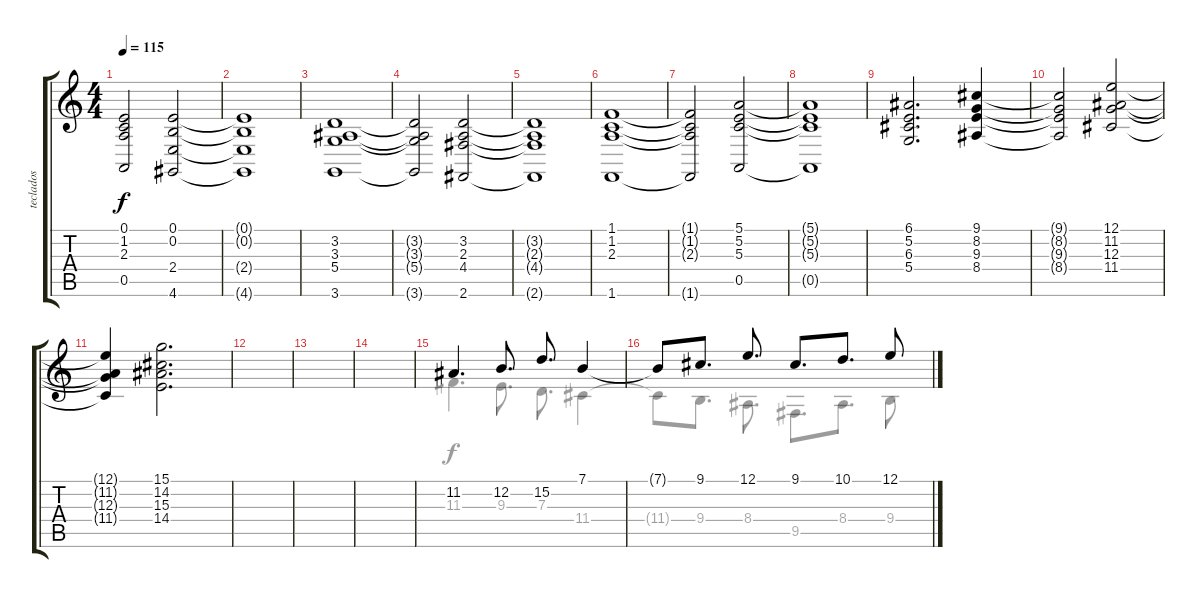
\track ("teclados" "teclados") {instrument lead2sawtooth}
\staff {score tabs}
\tuning (E4 B3 G3 D3 A2 E2) {hide}
\voice
\ts (4 4)
\tempo 115
\clef g2
\ks c
(0.1{t} 1.2{t} 2.3{t} 0.5{t}).2{dy f} (0.1 0.2 2.4 4.6).2 |
(0.1{t} 0.2{t} 2.4{t} 4.6{t}).1 |
(3.2 3.3 5.4 3.6).1 |
(3.2{t} 3.3{t} 5.4{t} 3.6{t}).2 (3.2 2.3 4.4 2.6).2 |
(3.2{t} 2.3{t} 4.4{t} 2.6{t}).1 |
(1.1 1.2 2.3 1.6).1 |
(1.1{t} 1.2{t} 2.3{t} 1.6{t}).2 (5.1 5.2 5.3 0.5).2 |
(5.1{t} 5.2{t} 5.3{t} 0.5{t}).1 |
(6.1 5.2 6.3 5.4).2{d} (9.1 8.2 9.3 8.4).4 |
(9.1{t} 8.2{t} 9.3{t} 8.4{t}).2 (12.1 11.2 12.3 11.4).2 |
(12.1{t} 11.2{t} 12.3{t} 11.4{t}).4 (15.1 14.2 15.3 14.4).2{d} |
|
|
|
11.2.4{d instrument harpsichord} 12.2.8{d} 15.2.8{d} 7.1.4 |
7.1{t}.8 9.1.8{d} 12.1.8{d} 9.1.8{d} 10.1.8{d} 12.1.8
\voice
\clef g2
\ottava regular
\simile none
\ks c
|
|
|
|
|
|
|
|
|
|
|
|
|
|
11.3.4{d} 9.3.8{d} 7.3.8{d} 11.4.4 |
11.4{t}.8 9.4.8{d} 8.4.8{d} 9.5.8{d} 8.4.8{d} 9.4.8
